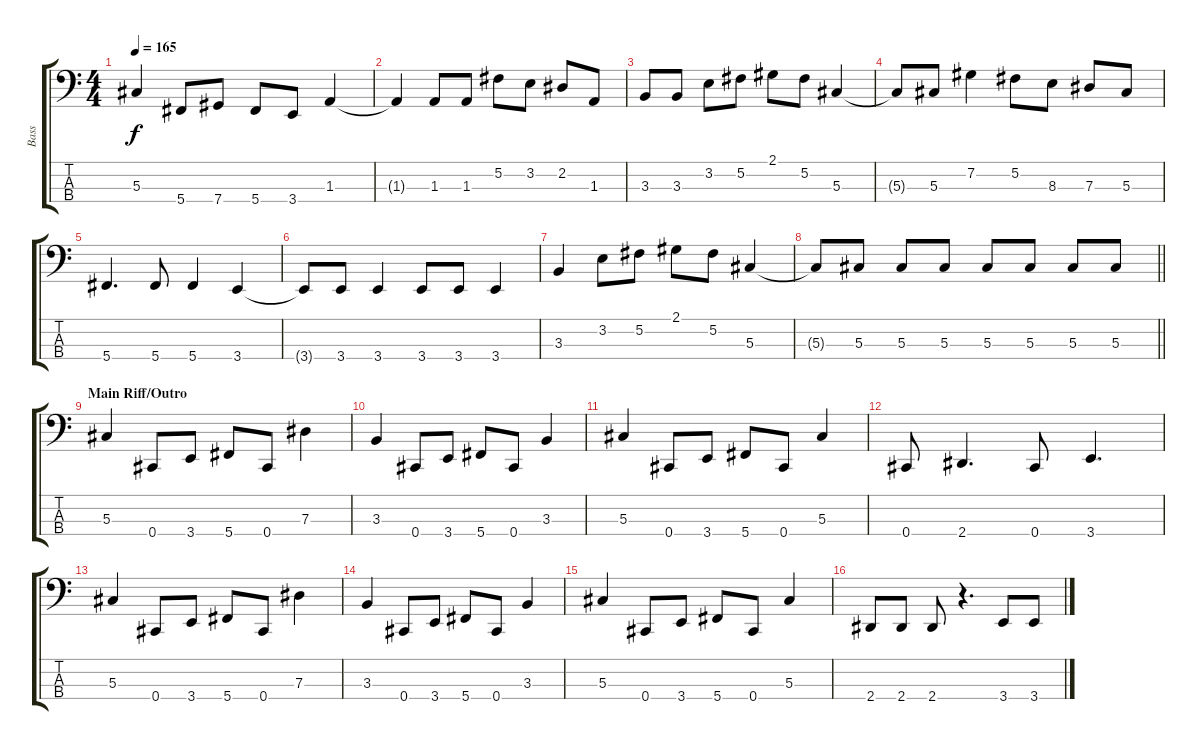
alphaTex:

\track ("Bass" "Bass") {instrument electricbassfinger}
\staff {score tabs}
\tuning (Gb2 Db2 Ab1 Db1) {hide}
\ts (4 4)
\tempo 165
\clef f4
\ks c
5.3.4{dy f} 5.4.8 7.4.8 5.4.8 3.4.8 1.3.4 |
1.3{t}.4 1.3.8 1.3.8 5.2.8 3.2.8 2.2.8 1.3.8 |
3.3.8 3.3.8 3.2.8 5.2.8 2.1.8 5.2.8 5.3.4 |
5.3{t}.8 5.3.8 7.2.4 5.2.8 8.3.8 7.3.8 5.3.8 |
5.4.4{d} 5.4.8 5.4.4 3.4.4 |
3.4{t}.8 3.4.8 3.4.4 3.4.8 3.4.8 3.4.4 |
3.3.4 3.2.8 5.2.8 2.1.8 5.2.8 5.3.4 |
\barLineRight lightlight
5.3{t}.8 5.3.8 5.3.8 5.3.8 5.3.8 5.3.8 5.3.8 5.3.8 |
\section ("" "Main Riff/Outro")
5.3.4 0.4.8 3.4.8 5.4.8 0.4.8 7.3.4 |
3.3.4 0.4.8 3.4.8 5.4.8 0.4.8 3.3.4 |
5.3.4 0.4.8 3.4.8 5.4.8 0.4.8 5.3.4 |
0.4.8 2.4.4{d} 0.4.8 3.4.4{d} |
5.3.4 0.4.8 3.4.8 5.4.8 0.4.8 7.3.4 |
3.3.4 0.4.8 3.4.8 5.4.8 0.4.8 3.3.4 |
5.3.4 0.4.8 3.4.8 5.4.8 0.4.8 5.3.4 |
2.4.8 2.4.8 2.4.8 r.4{d} 3.4.8 3.4.8
